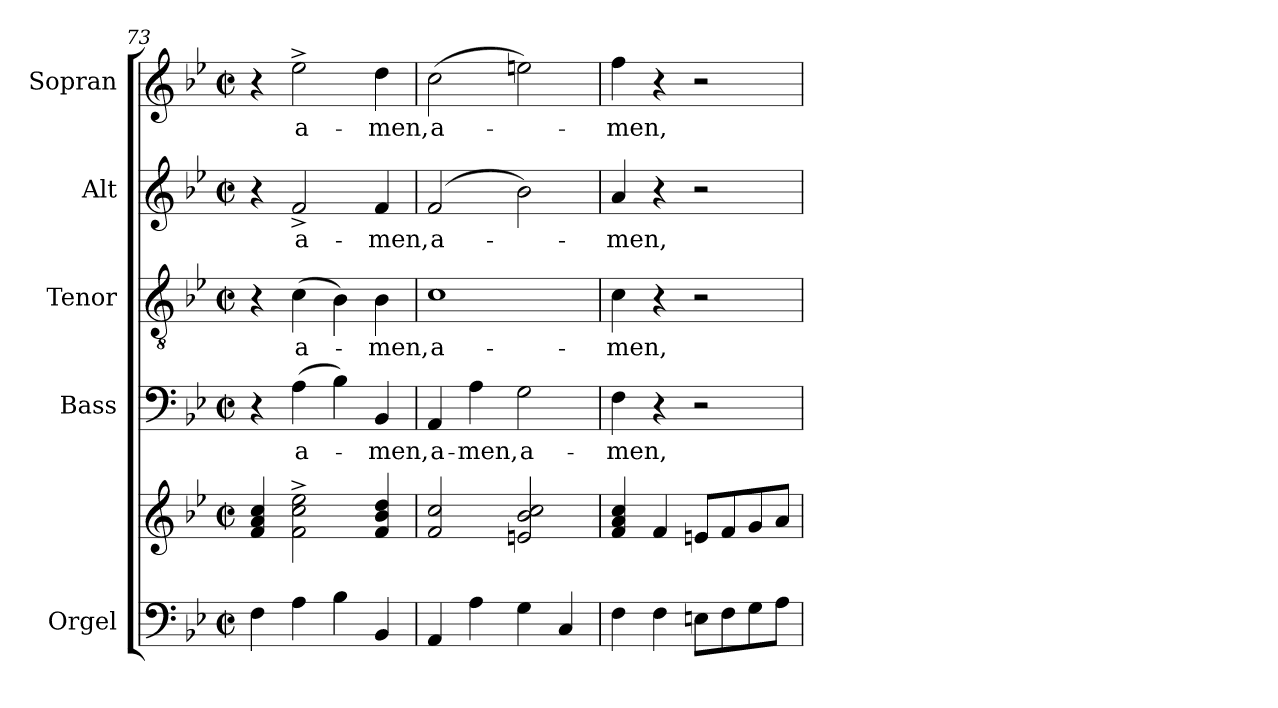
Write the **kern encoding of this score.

**kern	**kern	**kern	**text	**kern	**text	**kern	**text	**kern	**text
*part5	*part5	*part4	*part4	*part3	*part3	*part2	*part2	*part1	*part1
*staff6	*staff5	*staff4	*staff4	*staff3	*staff3	*staff2	*staff2	*staff1	*staff1
*I"Orgel	*	*I"Bass	*	*I"Tenor	*	*I"Alt	*	*I"Sopran	*
*I'Org.	*	*I'B.	*	*I'T.	*	*I'A.	*	*I'S.	*
*clefF4	*clefG2	*clefF4	*	*clefGv2	*	*clefG2	*	*clefG2	*
*k[b-e-]	*k[b-e-]	*k[b-e-]	*	*k[b-e-]	*	*k[b-e-]	*	*k[b-e-]	*
*B-:	*B-:	*B-:	*	*B-:	*	*B-:	*	*B-:	*
*M2/2	*M2/2	*M2/2	*	*M2/2	*	*M2/2	*	*M2/2	*
*met(c|)	*met(c|)	*met(c|)	*	*met(c|)	*	*met(c|)	*	*met(c|)	*
=73	=73	=73	=73	=73	=73	=73	=73	=73	=73
4F\	4f/ 4a/ 4cc/	4r	.	4r	.	4r	.	4r	.
!	!	!	!LO:LY:b	!	!LO:LY:b	!	!LO:LY:b	!	!LO:LY:b
4A\	2f\^> 2cc\^> 2ee-\^>	(>4A\	a-	(>4c\	a-	2f^>/	a-	2ee-^>\	a-
4B-\	.	4B-\)	.	4B-\)	.	.	.	.	.
!	!	!	!LO:LY:b	!	!LO:LY:b	!	!LO:LY:b	!	!LO:LY:b
4BB-/	4f/ 4b-/ 4dd/	4BB-/	-men,	4B-\	-men,	4f/	-men,	4dd\	-men,
!!LO:PB:g=z
=74	=74	=74	=74	=74	=74	=74	=74	=74	=74
!	!	!	!LO:LY:b	!	!LO:LY:b	!	!LO:LY:b	!	!LO:LY:b
4AA/	2f/ 2cc/	4AA/	a-	1c	a-	(2f/	a-	(>2cc\	a-
!	!	!	!LO:LY:b	!	!	!	!	!	!
4A\	.	4A\	-men,	.	.	.	.	.	.
!	!	!	!LO:LY:b	!	!	!	!	!	!
4G\	2en/ 2b-/ 2cc/	2G\	a-	.	.	2b-\)	.	2een\)	.
4C/	.	.	.	.	.	.	.	.	.
=75	=75	=75	=75	=75	=75	=75	=75	=75	=75
!	!	!	!LO:LY:b	!	!LO:LY:b	!	!LO:LY:b	!	!LO:LY:b
4F\	4f/ 4a/ 4cc/	4F\	-men,	4c\	-men,	4a/	-men,	4ff\	-men,
4F\	4f/	4r	.	4r	.	4r	.	4r	.
8En\L	8en/L	2r	.	2r	.	2r	.	2r	.
8F\	8f/	.	.	.	.	.	.	.	.
8G\	8g/	.	.	.	.	.	.	.	.
8A\J	8a/J	.	.	.	.	.	.	.	.
=	=	=	=	=	=	=	=	=	=
*-	*-	*-	*-	*-	*-	*-	*-	*-	*-
